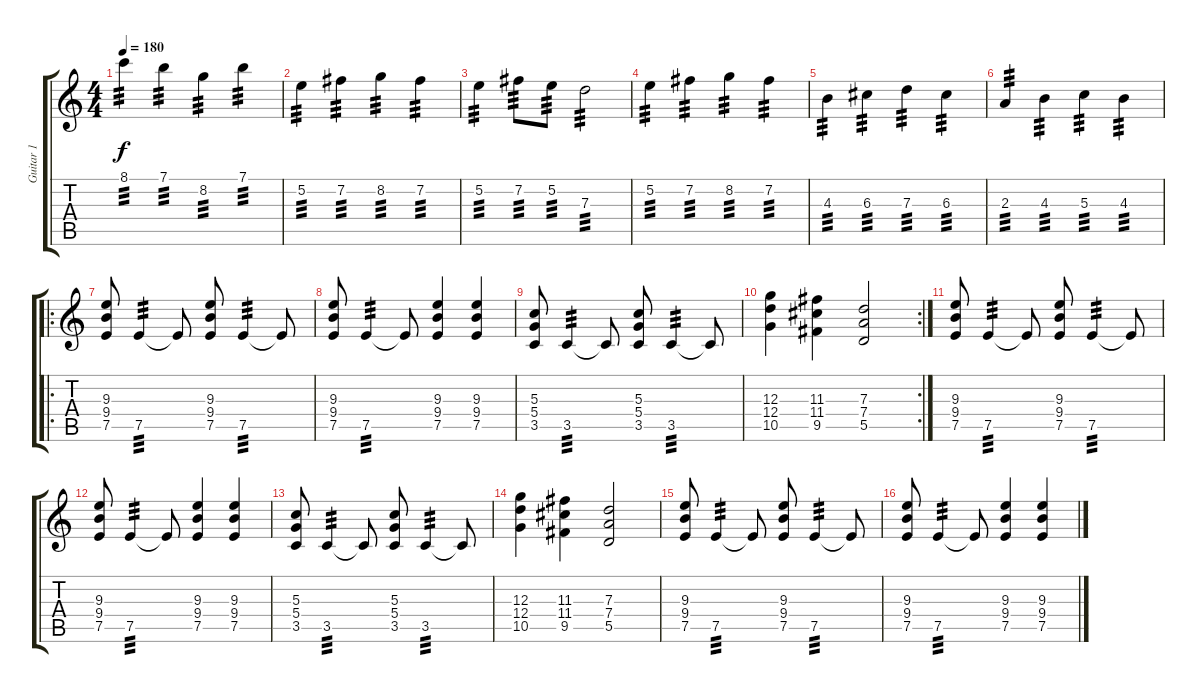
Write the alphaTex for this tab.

\track ("Guitar 1" "Guitar 1") {instrument distortionguitar}
\staff {score tabs}
\tuning (E4 B3 G3 D3 A2 E2) {hide}
\ts (4 4)
\tempo 180
\clef g2
\ks c
8.1.4{tp 3 dy f} 7.1.4{tp 3} 8.2.4{tp 3} 7.1.4{tp 3} |
5.2.4{tp 3} 7.2.4{tp 3} 8.2.4{tp 3} 7.2.4{tp 3} |
5.2.4{tp 3} 7.2.8{tp 3} 5.2.8{tp 3} 7.3.2{tp 3} |
5.2.4{tp 3} 7.2.4{tp 3} 8.2.4{tp 3} 7.2.4{tp 3} |
4.3.4{tp 3} 6.3.4{tp 3} 7.3.4{tp 3} 6.3.4{tp 3} |
2.3.4{tp 3} 4.3.4{tp 3} 5.3.4{tp 3} 4.3.4{tp 3} |
\ro
(9.3 9.4 7.5).8 7.5.4{tp 3} 7.5{t}.8 (9.3 9.4 7.5).8 7.5.4{tp 3} 7.5{t}.8 |
(9.3 9.4 7.5).8 7.5.4{tp 3} 7.5{t}.8 (9.3 9.4 7.5).4 (9.3 9.4 7.5).4 |
(5.3 5.4 3.5).8 3.5.4{tp 3} 3.5{t}.8 (5.3 5.4 3.5).8 3.5.4{tp 3} 3.5{t}.8 |
\rc 2
(12.3 12.4 10.5).4 (11.3 11.4 9.5).4 (7.3 7.4 5.5).2 |
(9.3 9.4 7.5).8 7.5.4{tp 3} 7.5{t}.8 (9.3 9.4 7.5).8 7.5.4{tp 3} 7.5{t}.8 |
(9.3 9.4 7.5).8 7.5.4{tp 3} 7.5{t}.8 (9.3 9.4 7.5).4 (9.3 9.4 7.5).4 |
(5.3 5.4 3.5).8 3.5.4{tp 3} 3.5{t}.8 (5.3 5.4 3.5).8 3.5.4{tp 3} 3.5{t}.8 |
(12.3 12.4 10.5).4 (11.3 11.4 9.5).4 (7.3 7.4 5.5).2 |
(9.3 9.4 7.5).8 7.5.4{tp 3} 7.5{t}.8 (9.3 9.4 7.5).8 7.5.4{tp 3} 7.5{t}.8 |
(9.3 9.4 7.5).8 7.5.4{tp 3} 7.5{t}.8 (9.3 9.4 7.5).4 (9.3 9.4 7.5).4
